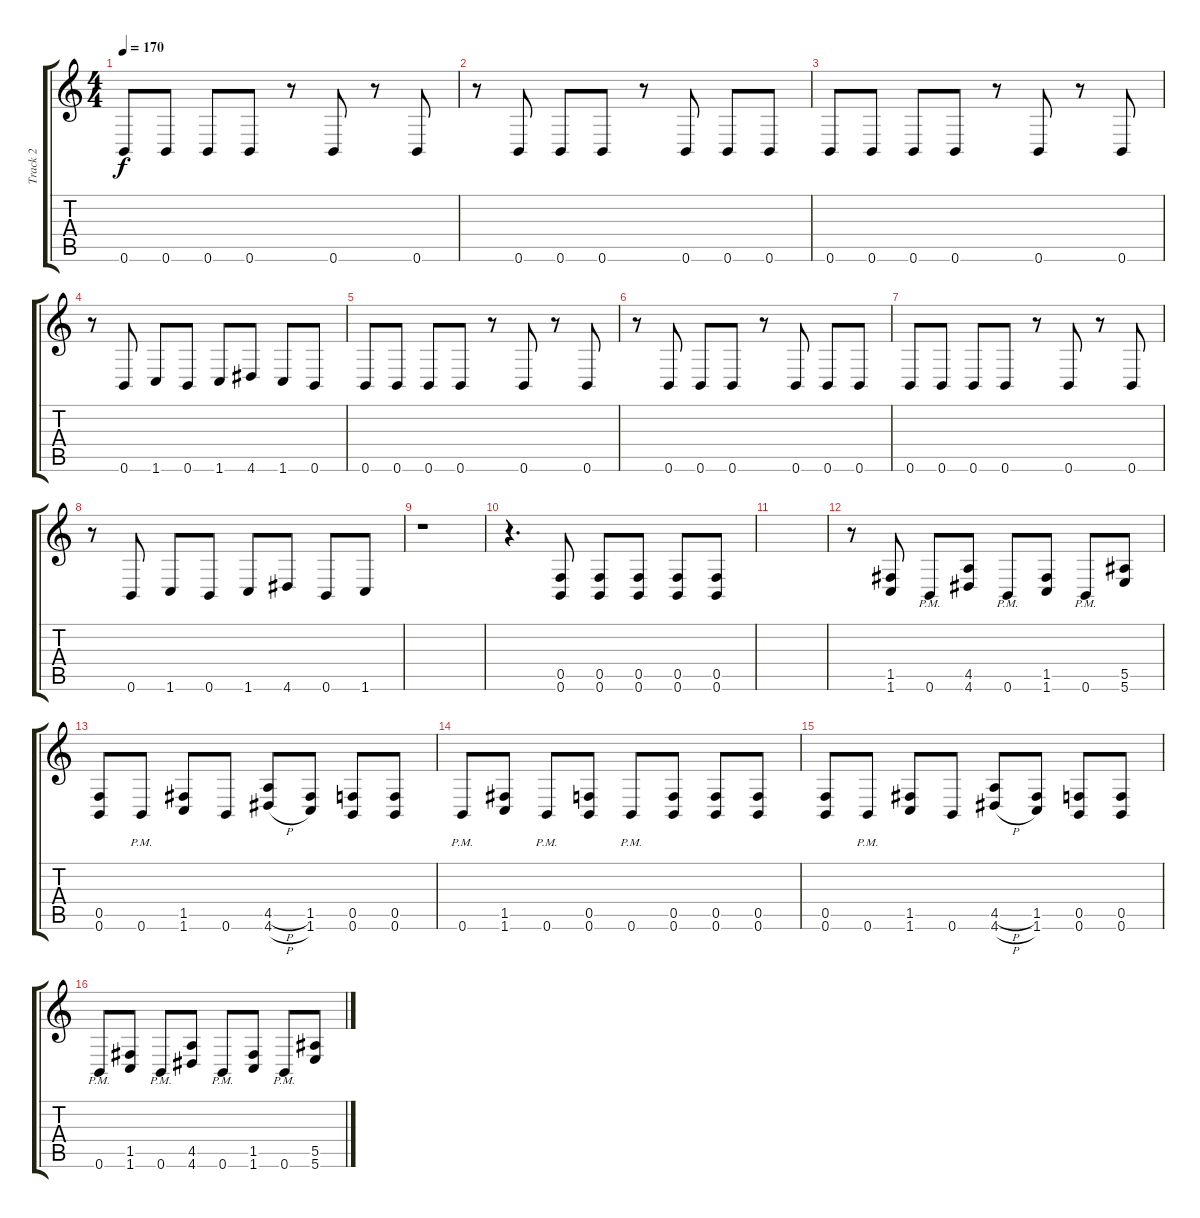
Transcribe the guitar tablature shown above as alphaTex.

\track ("Track 2" "Track 2") {instrument distortionguitar}
\staff {score tabs}
\tuning (C4 G3 Eb3 Bb2 F2 B1) {hide}
\ts (4 4)
\tempo 170
\clef g2
\ks c
0.6.8{dy f} 0.6.8 0.6.8 0.6.8 r.8 0.6.8 r.8 0.6.8 |
r.8 0.6.8 0.6.8 0.6.8 r.8 0.6.8 0.6.8 0.6.8 |
0.6.8 0.6.8 0.6.8 0.6.8 r.8 0.6.8 r.8 0.6.8 |
r.8 0.6.8 1.6.8 0.6.8 1.6.8 4.6.8 1.6.8 0.6.8 |
0.6.8 0.6.8 0.6.8 0.6.8 r.8 0.6.8 r.8 0.6.8 |
r.8 0.6.8 0.6.8 0.6.8 r.8 0.6.8 0.6.8 0.6.8 |
0.6.8 0.6.8 0.6.8 0.6.8 r.8 0.6.8 r.8 0.6.8 |
r.8 0.6.8 1.6.8 0.6.8 1.6.8 4.6.8 0.6.8 1.6.8 |
r.1{balance 16} |
r.4{d} (0.5 0.6).8 (0.5 0.6).8 (0.5 0.6).8 (0.5 0.6).8 (0.5 0.6).8 |
|
r.8 (1.5 1.6).8 0.6{pm}.8 (4.5 4.6).8 0.6{pm}.8 (1.5 1.6).8 0.6{pm}.8 (5.5 5.6).8 |
(0.5 0.6).8{balance 16} 0.6{pm}.8 (1.5 1.6).8 0.6.8 (4.5{h} 4.6{h}).8 (1.5 1.6).8 (0.5 0.6).8 (0.5 0.6).8 |
0.6{pm}.8 (1.5 1.6).8 0.6{pm}.8 (0.5 0.6).8 0.6{pm}.8 (0.5 0.6).8 (0.5 0.6).8 (0.5 0.6).8 |
(0.5 0.6).8 0.6{pm}.8 (1.5 1.6).8 0.6.8 (4.5{h} 4.6{h}).8 (1.5 1.6).8 (0.5 0.6).8 (0.5 0.6).8 |
0.6{pm}.8 (1.5 1.6).8 0.6{pm}.8 (4.5 4.6).8 0.6{pm}.8 (1.5 1.6).8 0.6{pm}.8 (5.5 5.6).8
